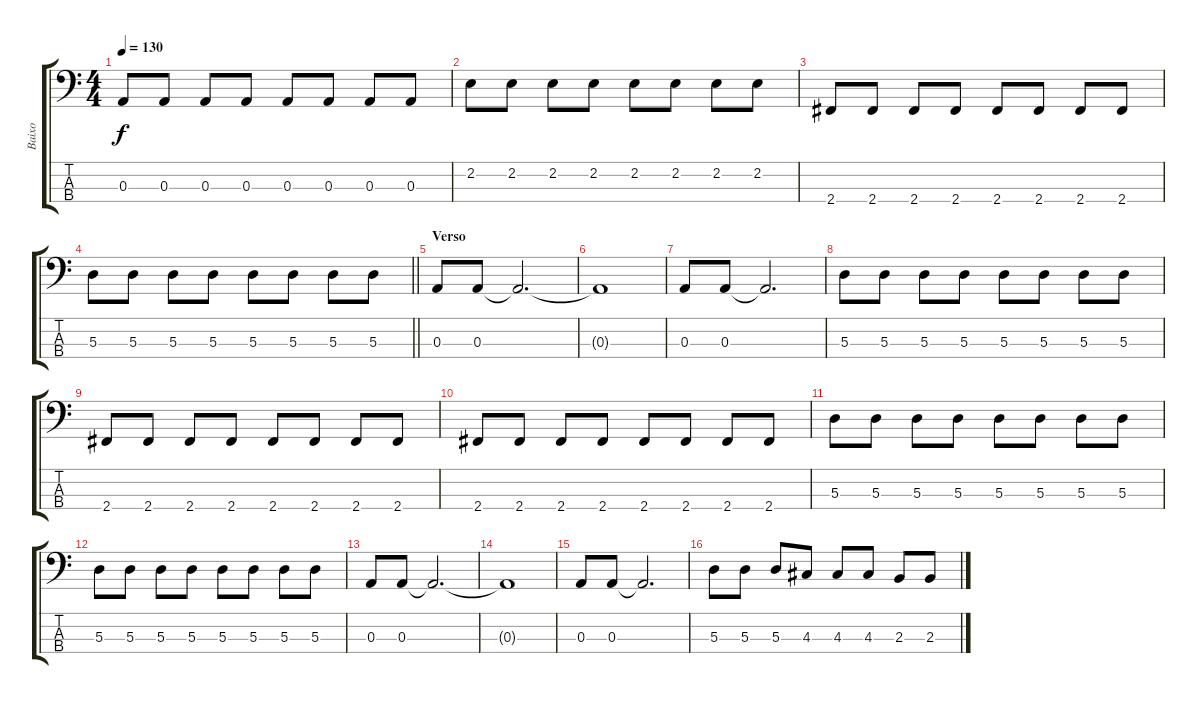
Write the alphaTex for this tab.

\track ("Baixo" "Baixo") {instrument electricbasspick}
\staff {score tabs}
\tuning (G2 D2 A1 E1) {hide}
\ts (4 4)
\tempo 130
\clef f4
\ks c
0.3.8{dy f} 0.3.8 0.3.8 0.3.8 0.3.8 0.3.8 0.3.8 0.3.8 |
2.2.8 2.2.8 2.2.8 2.2.8 2.2.8 2.2.8 2.2.8 2.2.8 |
2.4.8 2.4.8 2.4.8 2.4.8 2.4.8 2.4.8 2.4.8 2.4.8 |
\barLineRight lightlight
5.3.8 5.3.8 5.3.8 5.3.8 5.3.8 5.3.8 5.3.8 5.3.8 |
\section ("" "Verso")
0.3.8 0.3.8 0.3{t}.2{d} |
0.3{t}.1 |
0.3.8 0.3.8 0.3{t}.2{d} |
5.3.8 5.3.8 5.3.8 5.3.8 5.3.8 5.3.8 5.3.8 5.3.8 |
2.4.8 2.4.8 2.4.8 2.4.8 2.4.8 2.4.8 2.4.8 2.4.8 |
2.4.8 2.4.8 2.4.8 2.4.8 2.4.8 2.4.8 2.4.8 2.4.8 |
5.3.8 5.3.8 5.3.8 5.3.8 5.3.8 5.3.8 5.3.8 5.3.8 |
5.3.8 5.3.8 5.3.8 5.3.8 5.3.8 5.3.8 5.3.8 5.3.8 |
0.3.8 0.3.8 0.3{t}.2{d} |
0.3{t}.1 |
0.3.8 0.3.8 0.3{t}.2{d} |
5.3.8 5.3.8 5.3.8 4.3.8 4.3.8 4.3.8 2.3.8 2.3.8
